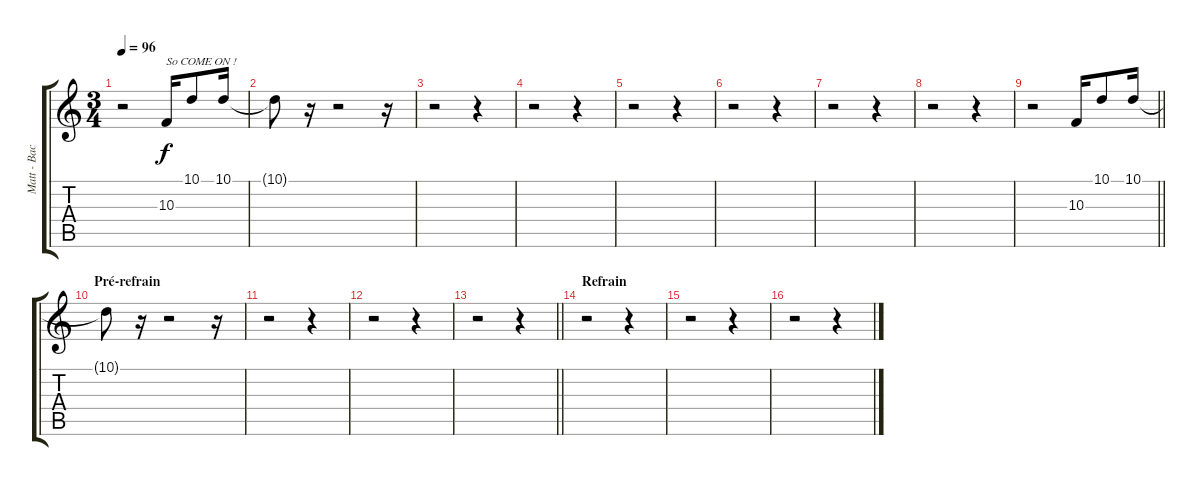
\track ("Matt - Back vocals 2" "Matt - Bac") {instrument choiraahs}
\staff {score tabs}
\tuning (E4 B3 G3 D3 A2 E2) {hide}
\ts (3 4)
\tempo 96
\clef g2
\ks c
r.2{dy f} 10.3.16{txt "So COME ON !"} 10.1.8 10.1.16 |
10.1{t}.8 r.16 r.2 r.16 |
r.2 r.4 |
r.2 r.4 |
r.2 r.4 |
r.2 r.4 |
r.2 r.4 |
r.2 r.4 |
\barLineRight lightlight
r.2 10.3.16 10.1.8 10.1.16 |
\section ("" "Pré-refrain")
10.1{t}.8 r.16 r.2 r.16 |
r.2 r.4 |
r.2 r.4 |
\barLineRight lightlight
r.2 r.4 |
\section ("" "Refrain")
r.2 r.4 |
r.2 r.4 |
r.2 r.4
